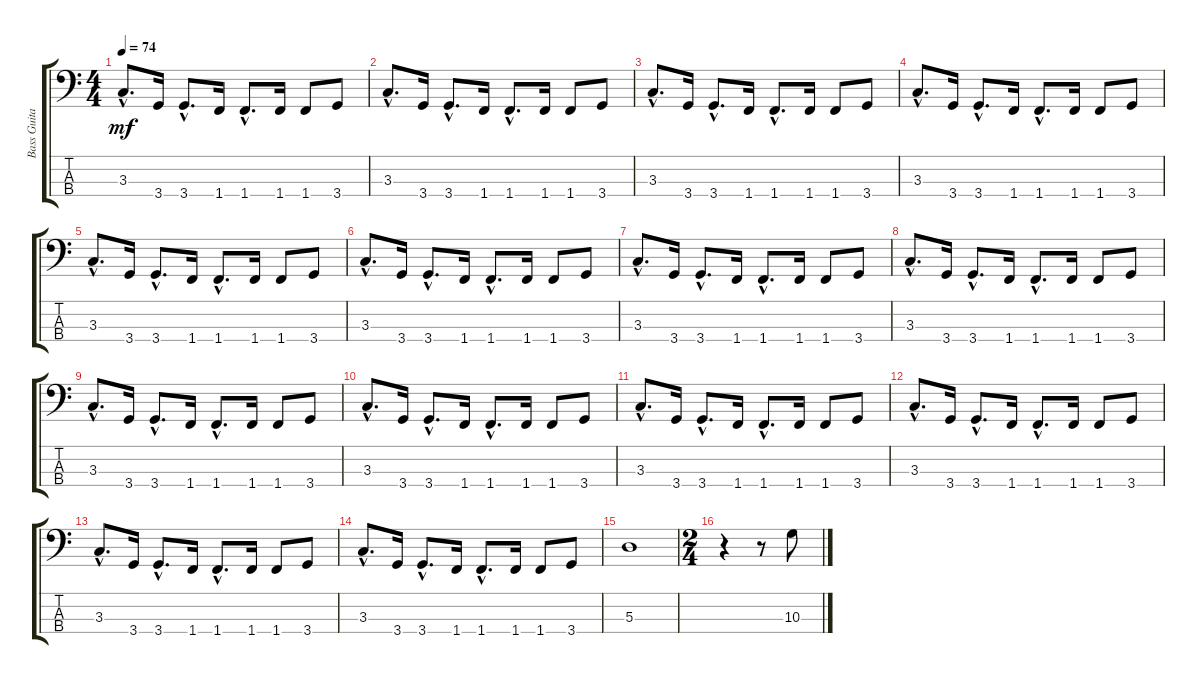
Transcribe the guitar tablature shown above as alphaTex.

\track ("Bass Guitar" "Bass Guita") {instrument electricbassfinger}
\staff {score tabs}
\tuning (G2 D2 A1 E1) {hide}
\ts (4 4)
\tempo 74
\clef f4
\ks c
3.3{hac}.8{d dy mf} 3.4.16 3.4{hac}.8{d} 1.4.16 1.4{hac}.8{d} 1.4.16 1.4.8 3.4.8 |
3.3{hac}.8{d} 3.4.16 3.4{hac}.8{d} 1.4.16 1.4{hac}.8{d} 1.4.16 1.4.8 3.4.8 |
3.3{hac}.8{d} 3.4.16 3.4{hac}.8{d} 1.4.16 1.4{hac}.8{d} 1.4.16 1.4.8 3.4.8 |
3.3{hac}.8{d} 3.4.16 3.4{hac}.8{d} 1.4.16 1.4{hac}.8{d} 1.4.16 1.4.8 3.4.8 |
3.3{hac}.8{d} 3.4.16 3.4{hac}.8{d} 1.4.16 1.4{hac}.8{d} 1.4.16 1.4.8 3.4.8 |
3.3{hac}.8{d} 3.4.16 3.4{hac}.8{d} 1.4.16 1.4{hac}.8{d} 1.4.16 1.4.8 3.4.8 |
3.3{hac}.8{d} 3.4.16 3.4{hac}.8{d} 1.4.16 1.4{hac}.8{d} 1.4.16 1.4.8 3.4.8 |
3.3{hac}.8{d} 3.4.16 3.4{hac}.8{d} 1.4.16 1.4{hac}.8{d} 1.4.16 1.4.8 3.4.8 |
3.3{hac}.8{d} 3.4.16 3.4{hac}.8{d} 1.4.16 1.4{hac}.8{d} 1.4.16 1.4.8 3.4.8 |
3.3{hac}.8{d} 3.4.16 3.4{hac}.8{d} 1.4.16 1.4{hac}.8{d} 1.4.16 1.4.8 3.4.8 |
3.3{hac}.8{d} 3.4.16 3.4{hac}.8{d} 1.4.16 1.4{hac}.8{d} 1.4.16 1.4.8 3.4.8 |
3.3{hac}.8{d} 3.4.16 3.4{hac}.8{d} 1.4.16 1.4{hac}.8{d} 1.4.16 1.4.8 3.4.8 |
3.3{hac}.8{d} 3.4.16 3.4{hac}.8{d} 1.4.16 1.4{hac}.8{d} 1.4.16 1.4.8 3.4.8 |
3.3{hac}.8{d} 3.4.16 3.4{hac}.8{d} 1.4.16 1.4{hac}.8{d} 1.4.16 1.4.8 3.4.8 |
5.3.1 |
\ts (2 4)
r.4 r.8 10.3.8
